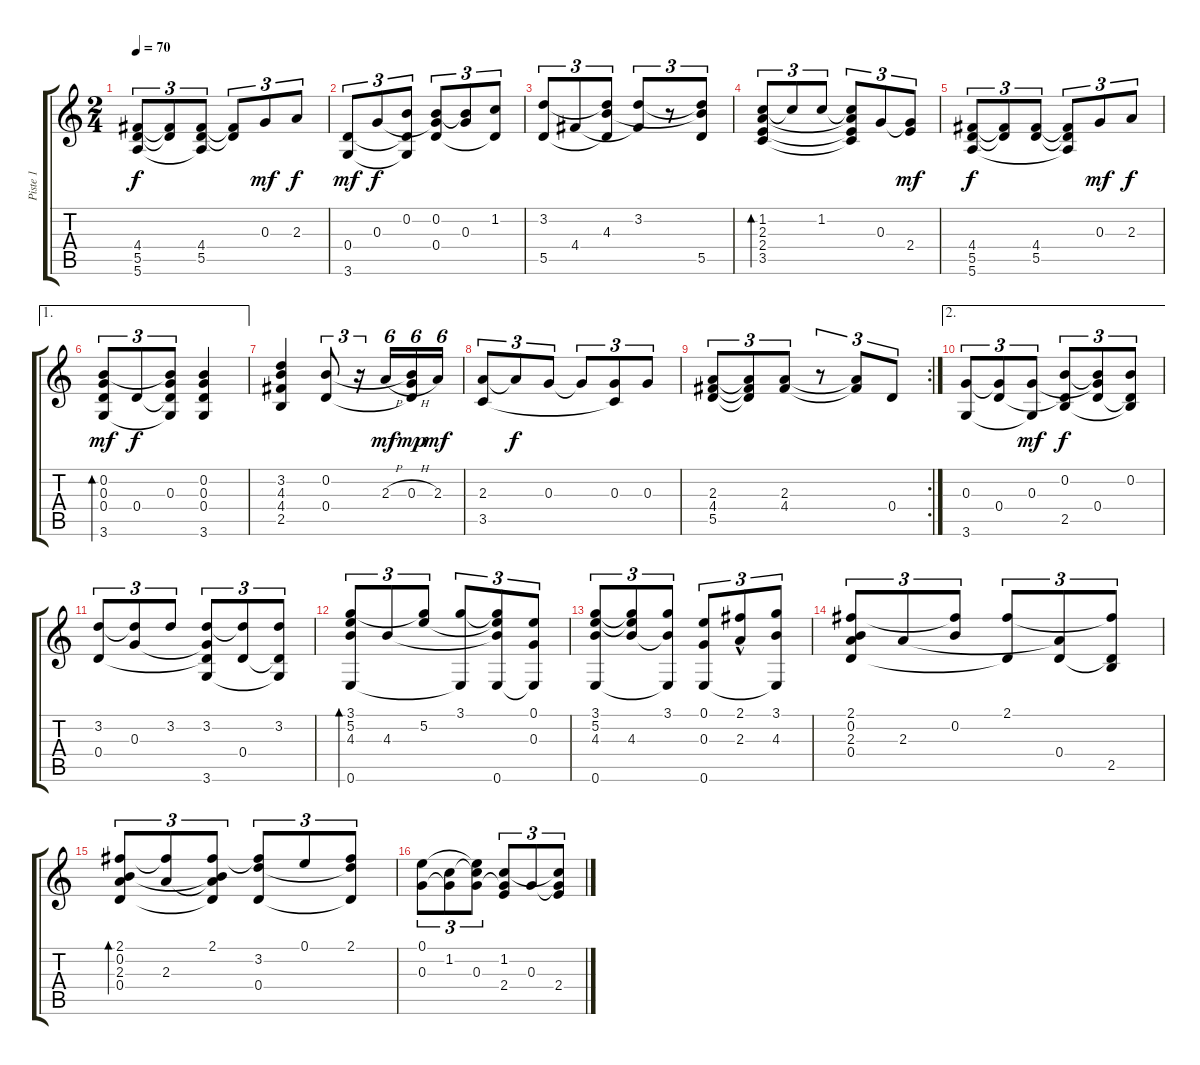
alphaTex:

\track ("Piste 1" "Piste 1") {instrument acousticguitarsteel}
\staff {score tabs}
\tuning (E4 B3 G3 D3 A2 E2) {hide}
\ts (2 4)
\tempo 70
\clef g2
\ks c
(4.4 5.5 5.6).8{tu (3 2) dy f} (4.4{t} 5.5{t}).8{tu (3 2)} (4.4 5.5 5.6{t}).8{tu (3 2)} (4.4{t} 5.5{t}).8{tu (3 2)} 0.3.8{tu (3 2) dy mf} 2.3.8{tu (3 2) dy f} |
(0.4 3.6).8{tu (3 2) dy mf} 0.3.8{tu (3 2) dy f} (0.2 0.4{t} 3.6{t}).8{tu (3 2)} (0.2 0.3{t} 0.4).8{tu (3 2)} (0.2{t} 0.3).8{tu (3 2)} (1.2 0.4{t}).8{tu (3 2)} |
(3.2 5.5).8{tu (3 2)} 4.4.8{tu (3 2)} (3.2{t} 4.3 5.5{t}).8{tu (3 2)} (3.2 4.4{t}).8{tu (3 2)} r.8{tu (3 2)} (3.2{t} 4.3{t} 5.5).8{tu (3 2)} |
(1.2 2.3 2.4 3.5).8{tu (3 2) bd 240} 1.2{t}.8{tu (3 2)} 1.2.8{tu (3 2)} (1.2{t} 2.3{t} 2.4{t} 3.5{t}).8{tu (3 2)} 0.3.8{tu (3 2)} (0.3{t} 2.4).8{tu (3 2) dy mf} |
(4.4 5.5 5.6).8{tu (3 2) dy f} (4.4{t} 5.5{t}).8{tu (3 2)} (4.4 5.5).8{tu (3 2)} (4.4{t} 5.5{t} 5.6{t}).8{tu (3 2)} 0.3.8{tu (3 2) dy mf} 2.3.8{tu (3 2) dy f} |
\ae 1
(0.2 0.3 0.4 3.6).8{tu (3 2) bd 240 dy mf} 0.4.8{tu (3 2) dy f} (0.2{t} 0.3 0.4{t} 3.6{t}).8{tu (3 2)} (0.2 0.3 0.4 3.6).4 |
(3.2 4.3 4.4 2.5).4 (0.2 0.4).8{tu (3 2)} r.16{tu (3 2)} 2.3{h}.16{tu (6 4) dy mf} (0.2{t} 0.3{h} 0.4{t}).16{tu (6 4) dy mp} 2.3.16{tu (6 4) dy mf} |
(2.3 3.5).8{tu (3 2)} 2.3{t}.8{tu (3 2) dy f} 0.3.8{tu (3 2)} 0.3{t}.8{tu (3 2)} (0.3 3.5{t}).8{tu (3 2)} 0.3.8{tu (3 2)} |
\rc 2
(2.3 4.4 5.5).8{tu (3 2)} (2.3{t} 4.4{t} 5.5{t}).8{tu (3 2)} (2.3 4.4).8{tu (3 2)} r.8{tu (3 2)} (2.3{t} 4.4{t}).8{tu (3 2)} 0.4.8{tu (3 2)} |
\ae 2
(0.3 3.6).8{tu (3 2)} (0.3{t} 0.4).8{tu (3 2)} (0.3 3.6{t}).8{tu (3 2) dy mf} (0.2 0.4{t} 2.5).8{tu (3 2) dy f} (0.2{t} 0.3{t} 0.4).8{tu (3 2)} (0.2 0.4{t} 2.5{t}).8{tu (3 2)} |
(3.2 0.4).8{tu (3 2)} (3.2{t} 0.3).8{tu (3 2)} 3.2.8{tu (3 2)} (3.2 0.3{t} 0.4{t} 3.6).8{tu (3 2)} (3.2{t} 0.4).8{tu (3 2)} (3.2 0.4{t} 3.6{t}).8{tu (3 2)} |
(3.1 5.2 4.3 0.6).8{tu (3 2) bd 240} 4.3.8{tu (3 2)} (3.1{t} 5.2).8{tu (3 2)} (3.1 0.6{t}).8{tu (3 2)} (3.1{t} 5.2{t} 4.3{t} 0.6).8{tu (3 2)} (0.1 0.3 0.6{t}).8{tu (3 2)} |
(3.1 5.2 4.3 0.6).8{tu (3 2)} (3.1{t} 5.2{t} 4.3).8{tu (3 2)} (3.1 4.3{t} 0.6{t}).8{tu (3 2)} (0.1 0.3 0.6).8{tu (3 2)} (2.1{hac} 2.3).8{tu (3 2)} (3.1 4.3 0.6{t}).8{tu (3 2)} |
(2.1 0.2 2.3 0.4).8{tu (3 2)} 2.3.8{tu (3 2)} (2.1{t} 0.2).8{tu (3 2)} (2.1 0.4{t}).8{tu (3 2)} (2.3{t} 0.4).8{tu (3 2)} (2.1{t} 0.4{t} 2.5).8{tu (3 2)} |
(2.1 0.2 2.3 0.4).8{tu (3 2) bd 240} (2.1{t} 2.3).8{tu (3 2)} (2.1 0.2{t} 2.3{t} 0.4{t}).8{tu (3 2)} (2.1{t} 3.2 0.4).8{tu (3 2)} 0.1.8{tu (3 2)} (2.1 3.2{t} 0.4{t}).8{tu (3 2)} |
(0.1 0.3).8{tu (3 2)} (1.2 0.3{t}).8{tu (3 2)} (0.1{t} 1.2{t} 0.3).8{tu (3 2)} (1.2 0.3{t} 2.4).8{tu (3 2)} 0.3.8{tu (3 2)} (1.2{t} 0.3{t} 2.4).8{tu (3 2)}
